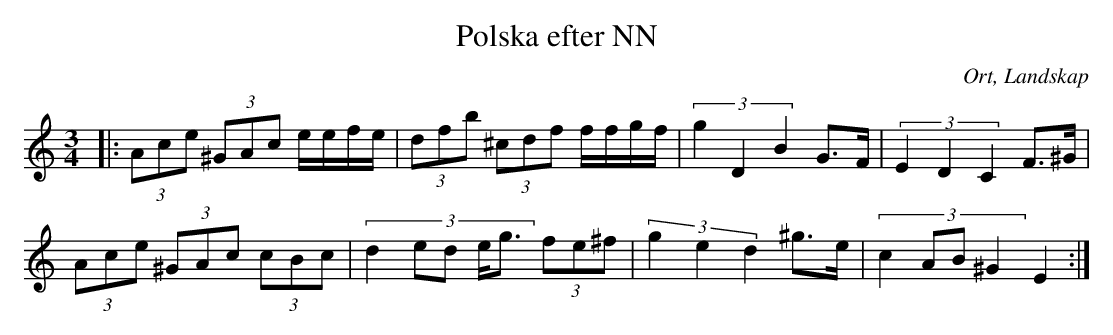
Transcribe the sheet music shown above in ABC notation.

X:1
T:Polska efter NN
O:Ort, Landskap
M:3/4
L:1/8
M:3/4
K:C
|: (3 Ace (3^GAc e/e/f/e/| (3 dfb (3^cdf f/f/g/f/|(3:2:3 g2 D2 B2 G>F|(3:2:3 E2 D2 C2 F>^G|
(3 Ace (3^GAc (3cBc| (3:2:5 d2 ed e<g (3fe^f|(3:2:3 g2 e2 d2 ^g>e|(3:2:4 c2 AB ^G2 E2:|
